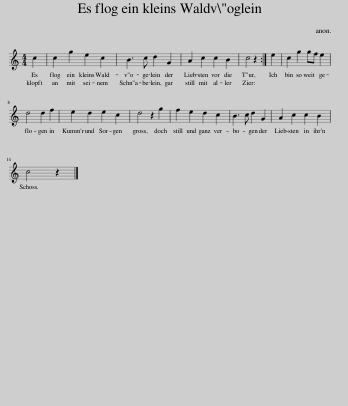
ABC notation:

X:1
L:1/8
M:4/4
I:linebreak $
K:C
V:1 treble
V:1
 c2 | c2 g2 e2 c2 | B3 c d2 G2 | A2 c2 c2 B2 | c4 z2 :| %5
 e2 | c2 g2 gf e2 |$ d4 d2 f2 | e2 d2 e2 c2 | d4 z2 g2 | %10
 f2 e2 d2 c2 | B3 c d2 G2 | A2 c2 c2 B2 |$ c4 z2 |] %14
